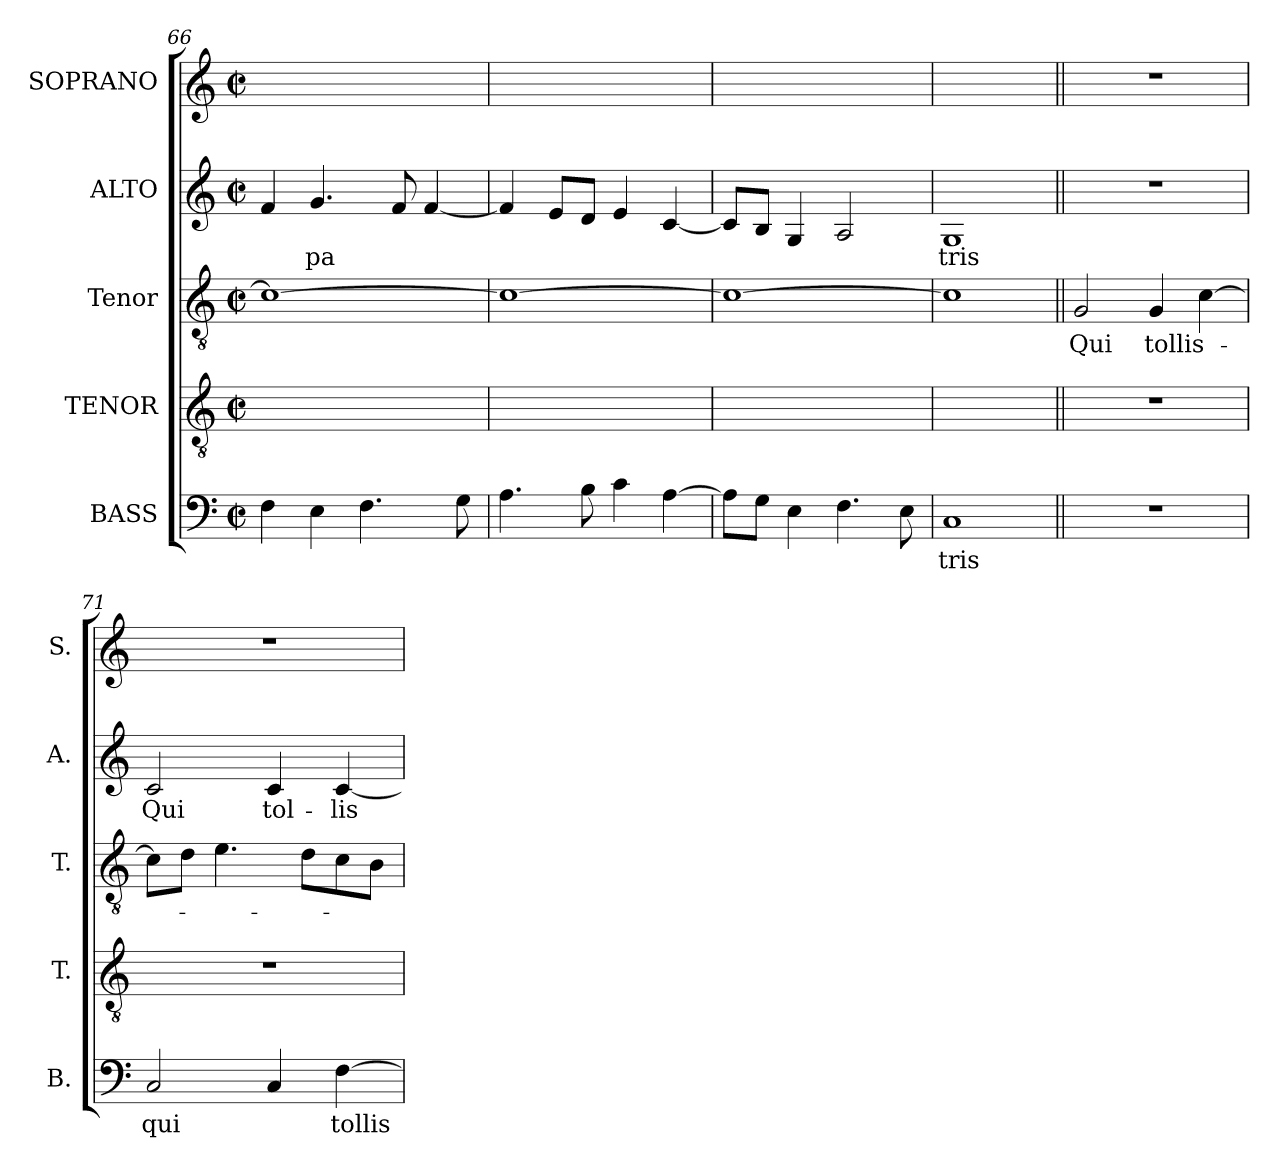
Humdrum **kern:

**kern	**text	**kern	**kern	**text	**kern	**text	**kern
*part5	*part5	*part4	*part3	*part3	*part2	*part2	*part1
*staff5	*staff5	*staff4	*staff3	*staff3	*staff2	*staff2	*staff1
*I"BASS	*	*I"TENOR	*I"Tenor	*	*I"ALTO	*	*I"SOPRANO
*I'B.	*	*I'T.	*I'T.	*	*I'A.	*	*I'S.
*clefF4	*	*clefGv2	*clefGv2	*	*clefG2	*	*clefG2
*	*	*ITrd7c12	*ITrd7c12	*	*	*	*
*k[]	*	*k[]	*k[]	*	*k[]	*	*k[]
*C:	*	*C:	*C:	*	*C:	*	*C:
*M2/2	*	*M2/2	*M2/2	*	*M2/2	*	*M2/2
*met(c|)	*	*met(c|)	*met(c|)	*	*met(c|)	*	*met(c|)
=66	=66	=66	=66	=66	=66	=66	=66
4Fi\	.	1ryy	1Ci_	.	4fi/	.	1ryy
!	!	!	!	!	!	!LO:LY:b:color=#000000	!
4Ei\	.	.	.	.	4.gi/	pa	.
4.Fi\	.	.	.	.	.	.	.
.	.	.	.	.	8fi/	.	.
.	.	.	.	.	[4fi/	.	.
8Gi\	.	.	.	.	.	.	.
=67	=67	=67	=67	=67	=67	=67	=67
4.Ai\	.	1ryy	1Ci_	.	4fi/]	.	1ryy
.	.	.	.	.	8ei/L	.	.
8Bi\	.	.	.	.	8di/J	.	.
4ci\	.	.	.	.	4ei/	.	.
[4Ai\	.	.	.	.	[4ci/	.	.
=68	=68	=68	=68	=68	=68	=68	=68
8Ai\L]	.	1ryy	1Ci_	.	8ci/L]	.	1ryy
8Gi\J	.	.	.	.	8Bi/J	.	.
4Ei\	.	.	.	.	4Gi/	.	.
4.Fi\	.	.	.	.	2Ai/	.	.
8Ei\	.	.	.	.	.	.	.
=69	=69	=69	=69	=69	=69	=69	=69
!	!LO:LY:b:color=#000000	!	!	!	!	!	!
!	!	!	!	!	!	!LO:LY:b:color=#000000	!
1Ci	-tris	1ryy	1Ci]	.	1Gi	tris	1ryy
!!LO:PB:g=z
=70||	=70||	=70||	=70||	=70||	=70||	=70||	=70||
!	!	!	!	!LO:LY:b:color=#000000	!	!	!
1r	.	1r	2GGi/	-Qui	1r	.	1r
!	!	!	!	!LO:LY:b:color=#000000	!	!	!
.	.	.	4GGi/	tollis-	.	.	.
.	.	.	[4Ci\	.	.	.	.
=71	=71	=71	=71	=71	=71	=71	=71
!	!LO:LY:b:color=#000000	!	!	!	!	!	!
!	!	!	!	!	!	!LO:LY:b:color=#000000	!
2Ci/	qui	1r	8Ci\L]	.	2ci/	Qui	1r
.	.	.	8Di\J	.	.	.	.
.	.	.	4.Ei\	.	.	.	.
!	!	!	!	!	!	!LO:LY:b:color=#000000	!
4Ci/	.	.	.	.	4ci/	tol-	.
.	.	.	8Di\L	.	.	.	.
!	!LO:LY:b:color=#000000	!	!	!	!	!	!
!	!	!	!	!	!	!LO:LY:b:color=#000000	!
[4Fi\	tollis	.	8Ci\	.	[4ci/	-lis	.
.	.	.	8BBi\J	.	.	.	.
=	=	=	=	=	=	=	=
*-	*-	*-	*-	*-	*-	*-	*-
